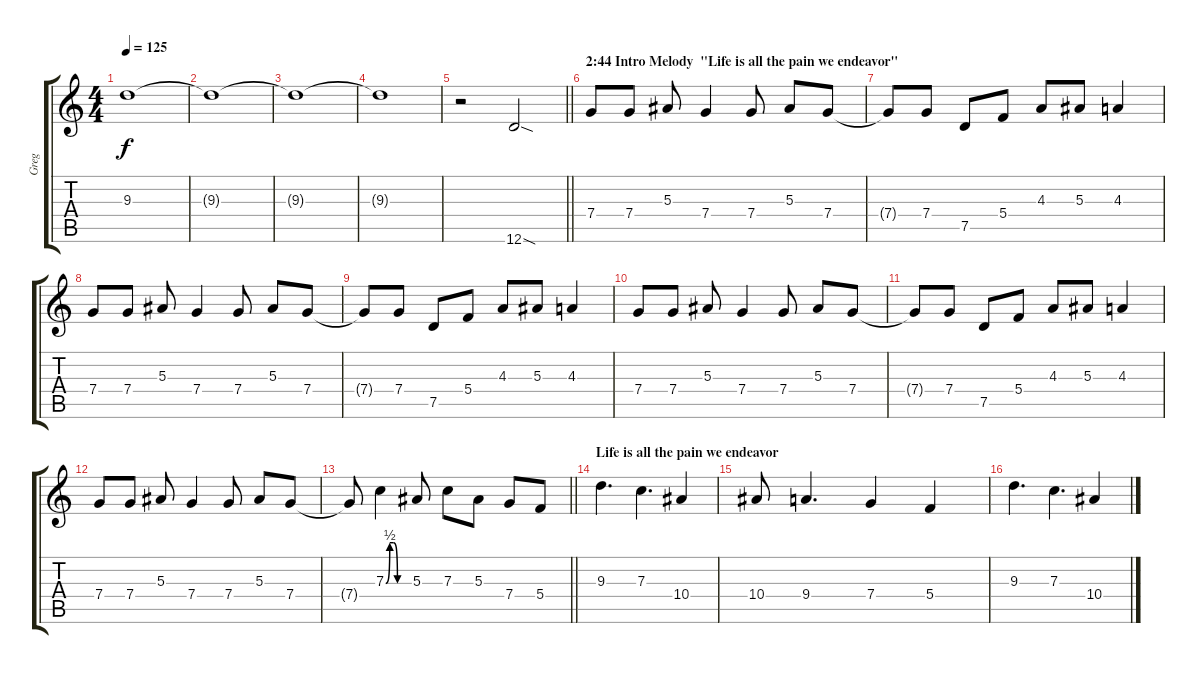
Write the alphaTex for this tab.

\track ("Greg" "Greg") {instrument acousticguitarsteel}
\staff {score tabs}
\tuning (D4 A3 F3 C3 G2 D2) {hide}
\ts (4 4)
\tempo 125
\clef g2
\ks c
9.3{t}.1{dy f} |
9.3{t}.1 |
9.3{t}.1 |
9.3{t}.1 |
\barLineRight lightlight
r.2 12.6{sod}.2 |
\section ("" "2:44 Intro Melody  \"Life is all the pain we endeavor\"")
7.4.8 7.4.8 5.3.8 7.4.4 7.4.8 5.3.8 7.4.8 |
7.4{t}.8 7.4.8 7.5.8 5.4.8 4.3.8 5.3.8 4.3.4 |
7.4.8 7.4.8 5.3.8 7.4.4 7.4.8 5.3.8 7.4.8 |
7.4{t}.8 7.4.8 7.5.8 5.4.8 4.3.8 5.3.8 4.3.4 |
7.4.8 7.4.8 5.3.8 7.4.4 7.4.8 5.3.8 7.4.8 |
7.4{t}.8 7.4.8 7.5.8 5.4.8 4.3.8 5.3.8 4.3.4 |
7.4.8 7.4.8 5.3.8 7.4.4 7.4.8 5.3.8 7.4.8 |
\barLineRight lightlight
7.4{t}.8 7.3{be (custom 0 0 10 2 20 2 30 0 60 0)}.4 5.3.8 7.3.8 5.3.8 7.4.8 5.4.8 |
\section ("" "Life is all the pain we endeavor")
9.3.4{d} 7.3.4{d} 10.4.4 |
10.4.8 9.4.4{d} 7.4.4 5.4.4 |
9.3.4{d} 7.3.4{d} 10.4.4
